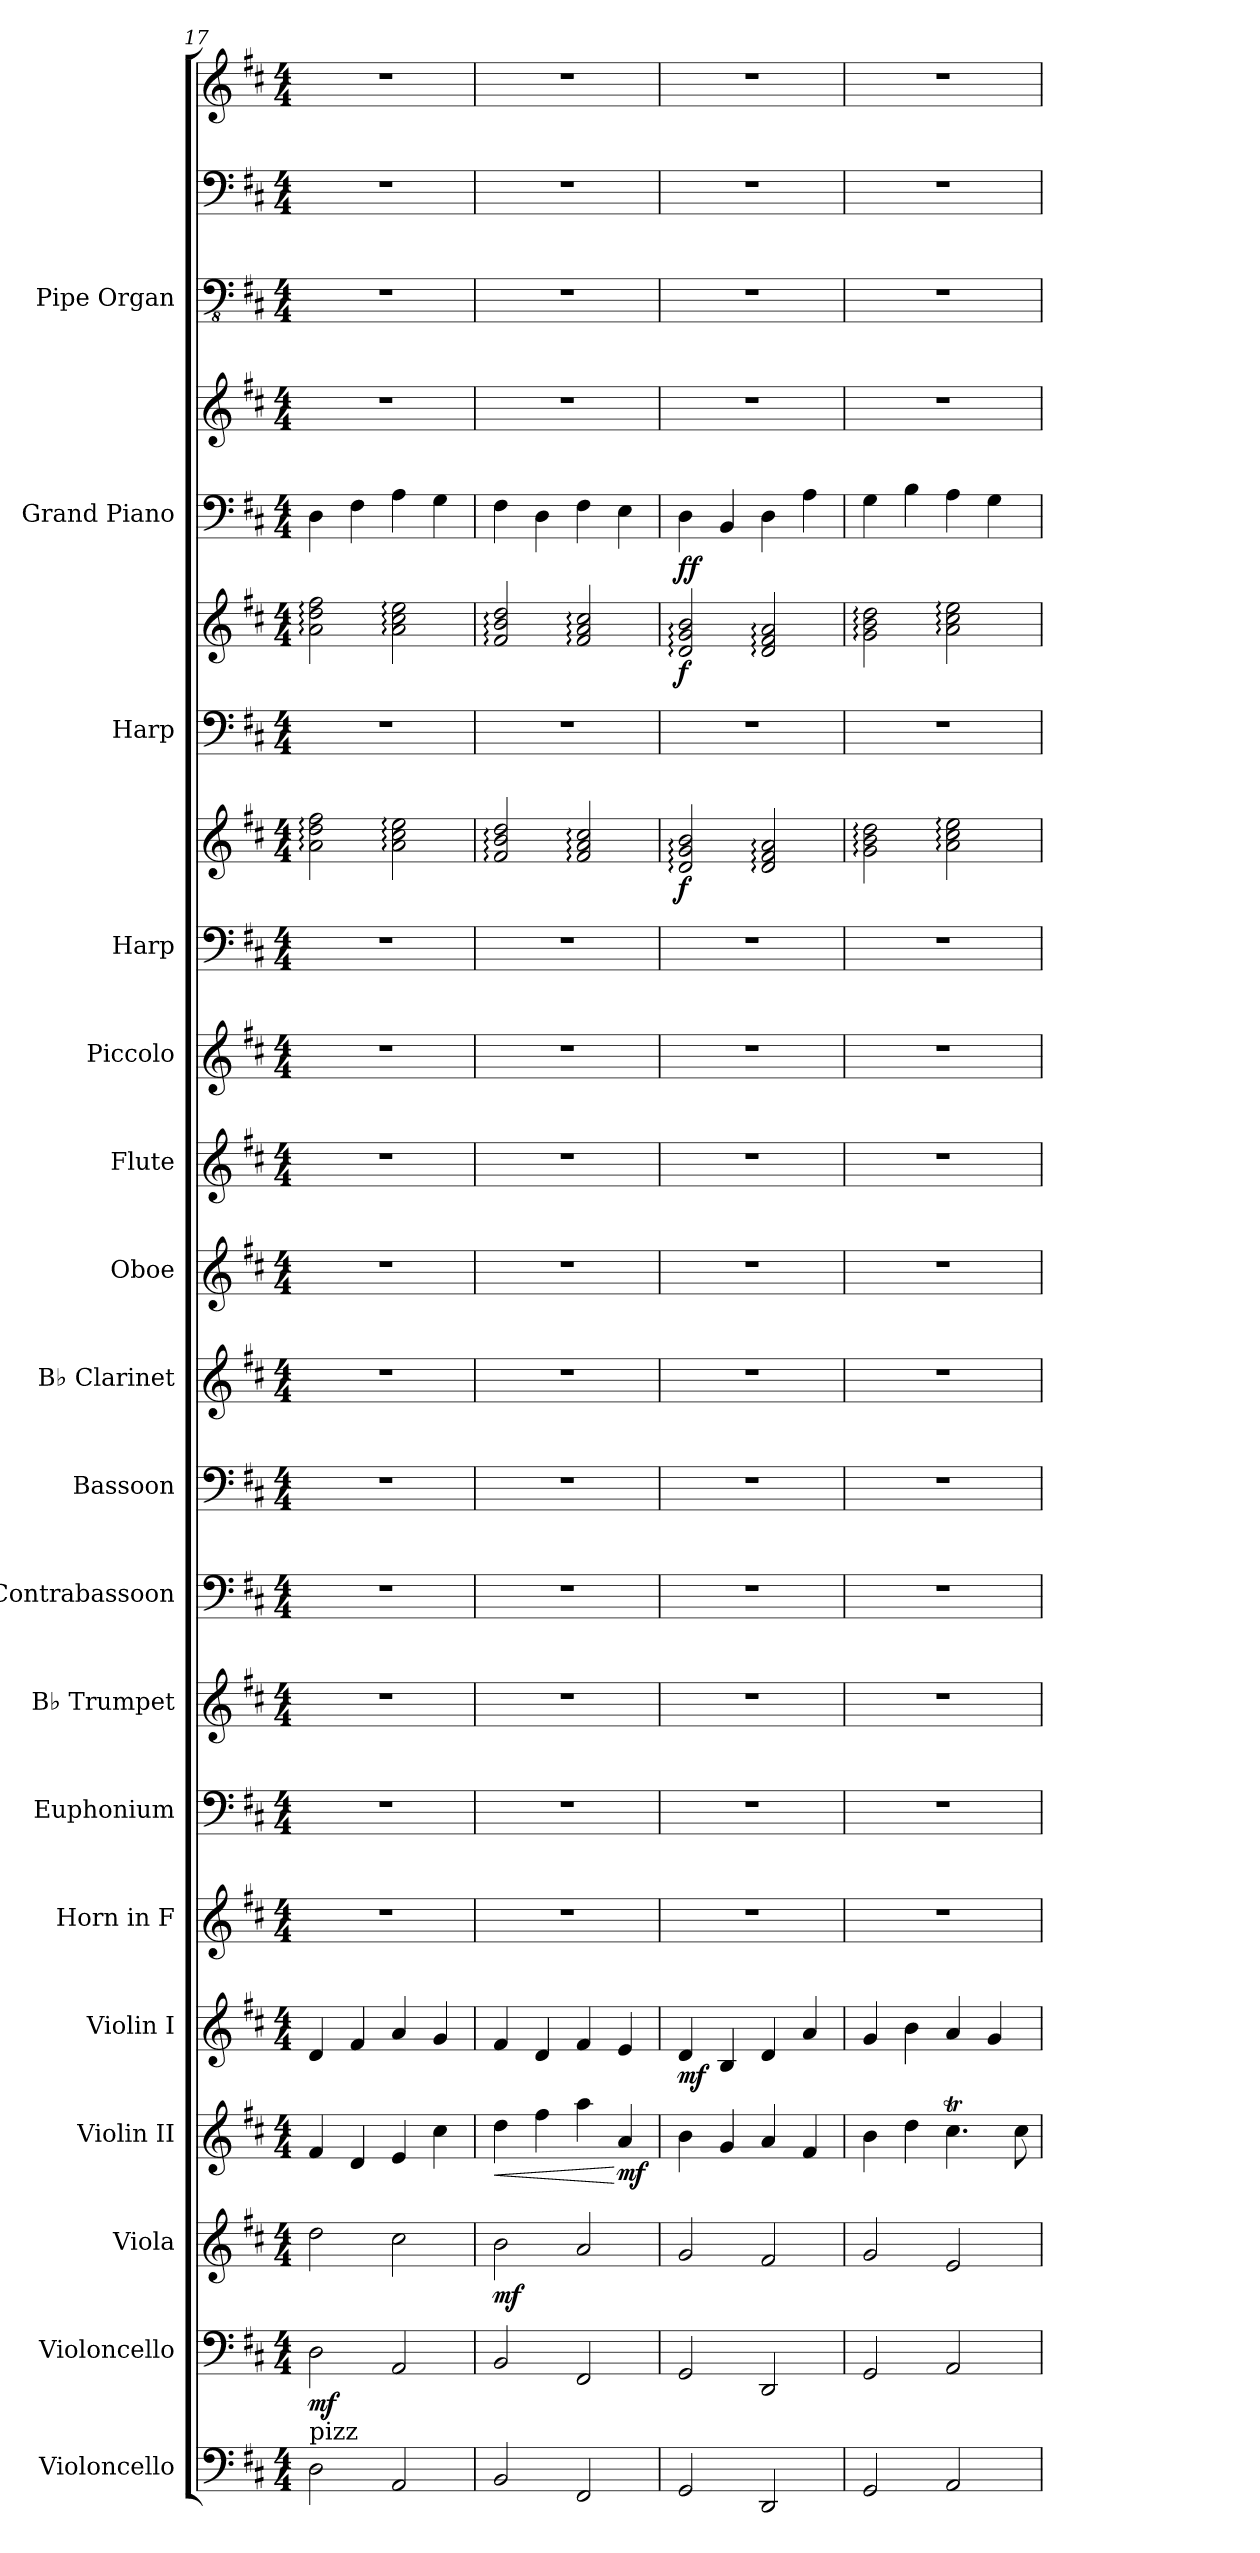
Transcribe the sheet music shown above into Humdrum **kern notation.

**kern	**kern	**dynam	**kern	**dynam	**kern	**dynam	**kern	**dynam	**kern	**kern	**kern	**kern	**kern	**kern	**kern	**kern	**kern	**kern	**kern	**dynam	**kern	**kern	**dynam	**kern	**kern	**dynam	**kern	**kern	**kern
*part18	*part17	*part17	*part16	*part16	*part15	*part15	*part14	*part14	*part13	*part12	*part11	*part10	*part9	*part8	*part7	*part6	*part5	*part4	*part4	*part4	*part3	*part3	*part3	*part2	*part2	*part2	*part1	*part1	*part1
*staff23	*staff22	*staff22	*staff21	*staff21	*staff20	*staff20	*staff19	*staff19	*staff18	*staff17	*staff16	*staff15	*staff14	*staff13	*staff12	*staff11	*staff10	*staff9	*staff8	*staff8/9	*staff7	*staff6	*staff6/7	*staff5	*staff4	*staff4/5	*staff3	*staff2	*staff1
*I"Violoncello	*I"Violoncello	*	*I"Viola	*	*I"Violin II	*	*I"Violin I	*	*I"Horn in F	*I"Euphonium	*I"B♭ Trumpet	*I"Contrabassoon	*I"Bassoon	*I"B♭ Clarinet	*I"Oboe	*I"Flute	*I"Piccolo	*I"Harp	*	*	*I"Harp	*	*	*I"Grand Piano	*	*	*I"Pipe Organ	*	*
*I'Vc.	*I'Vc	*	*I'Vla	*	*I'Vln	*	*I'Vln	*	*	*I'Euph.	*I'B♭ Tpt.	*I'Cbsn.	*I'Bsn.	*I'B♭ Cl.	*I'Ob.	*I'Fl.	*I'Picc.	*I'Hrp.	*	*	*I'Hrp.	*	*	*I'Pno.	*	*	*I'Org.	*	*
!!LO:PB:g=z
*clefF4	*clefF4	*	*clefG2	*	*clefG2	*	*clefG2	*	*clefG2	*clefF4	*clefG2	*clefF4	*clefF4	*clefG2	*clefG2	*clefG2	*clefG2	*clefF4	*clefG2	*	*clefF4	*clefG2	*	*clefF4	*clefG2	*	*clefFv4	*clefF4	*clefG2
*	*	*	*	*	*	*	*	*	*ITrd4c7	*	*ITrd1c2	*ITrd7c12	*	*ITrd1c2	*	*	*ITrd-7c-12	*	*	*	*	*	*	*	*	*	*	*	*
*k[f#c#]	*k[f#c#]	*	*k[f#c#]	*	*k[f#c#]	*	*k[f#c#]	*	*k[f#]	*k[f#c#]	*k[]	*k[f#c#]	*k[f#c#]	*k[]	*k[f#c#]	*k[f#c#]	*k[f#c#]	*k[f#c#]	*k[f#c#]	*	*k[f#c#]	*k[f#c#]	*	*k[f#c#]	*k[f#c#]	*	*k[f#c#]	*k[f#c#]	*k[f#c#]
*M4/4	*M4/4	*	*M4/4	*	*M4/4	*	*M4/4	*	*M4/4	*M4/4	*M4/4	*M4/4	*M4/4	*M4/4	*M4/4	*M4/4	*M4/4	*M4/4	*M4/4	*	*M4/4	*M4/4	*	*M4/4	*M4/4	*	*M4/4	*M4/4	*M4/4
=17	=17	=17	=17	=17	=17	=17	=17	=17	=17	=17	=17	=17	=17	=17	=17	=17	=17	=17	=17	=17	=17	=17	=17	=17	=17	=17	=17	=17	=17
!LO:TX:a:t=pizz	!	!	!	!	!	!	!	!	!	!	!	!	!	!	!	!	!	!	!	!	!	!	!	!	!	!	!	!	!
!	!	!LO:DY:b	!	!	!	!	!	!	!	!	!	!	!	!	!	!	!	!	!	!	!	!	!	!	!	!	!	!	!
2D\	2D\	mf	2dd\	.	4f#/	.	4d/	.	1r	1r	1r	1r	1r	1r	1r	1r	1r	1r	2a\: 2dd\: 2ff#\:	.	1r	2a\: 2dd\: 2ff#\:	.	4D\	1r	.	1r	1r	1r
.	.	.	.	.	4d/	.	4f#/	.	.	.	.	.	.	.	.	.	.	.	.	.	.	.	.	4F#\	.	.	.	.	.
2AA/	2AA/	.	2cc#\	.	4e/	.	4a/	.	.	.	.	.	.	.	.	.	.	.	2a\: 2cc#\: 2ee\:	.	.	2a\: 2cc#\: 2ee\:	.	4A\	.	.	.	.	.
.	.	.	.	.	4cc#\	.	4g/	.	.	.	.	.	.	.	.	.	.	.	.	.	.	.	.	4G\	.	.	.	.	.
=18	=18	=18	=18	=18	=18	=18	=18	=18	=18	=18	=18	=18	=18	=18	=18	=18	=18	=18	=18	=18	=18	=18	=18	=18	=18	=18	=18	=18	=18
!	!	!	!	!LO:DY:b	!	!LO:HP:b	!	!	!	!	!	!	!	!	!	!	!	!	!	!	!	!	!	!	!	!	!	!	!
2BB/	2BB/	.	2b\	mf	4dd\	<	4f#/	.	1r	1r	1r	1r	1r	1r	1r	1r	1r	1r	2f#/: 2b/: 2dd/:	.	1r	2f#/: 2b/: 2dd/:	.	4F#\	1r	.	1r	1r	1r
.	.	.	.	.	4ff#\	.	4d/	.	.	.	.	.	.	.	.	.	.	.	.	.	.	.	.	4D\	.	.	.	.	.
2FF#/	2FF#/	.	2a/	.	4aa\	.	4f#/	.	.	.	.	.	.	.	.	.	.	.	2f#/: 2a/: 2cc#/:	.	.	2f#/: 2a/: 2cc#/:	.	4F#\	.	.	.	.	.
!	!	!	!	!	!	!LO:DY:n=1:b	!	!	!	!	!	!	!	!	!	!	!	!	!	!	!	!	!	!	!	!	!	!	!
.	.	.	.	.	4a/	[ mf	4e/	.	.	.	.	.	.	.	.	.	.	.	.	.	.	.	.	4E\	.	.	.	.	.
=19	=19	=19	=19	=19	=19	=19	=19	=19	=19	=19	=19	=19	=19	=19	=19	=19	=19	=19	=19	=19	=19	=19	=19	=19	=19	=19	=19	=19	=19
!	!	!	!	!	!	!	!	!LO:DY:b	!	!	!	!	!	!	!	!	!	!	!	!LO:DY:b	!	!	!LO:DY:b	!	!	!LO:DY:b=2	!	!	!
2GG/	2GG/	.	2g/	.	4b\	.	4d/	mf	1r	1r	1r	1r	1r	1r	1r	1r	1r	1r	2d/: 2g/: 2b/:	f	1r	2d/: 2g/: 2b/:	f	4D\	1r	ff	1r	1r	1r
.	.	.	.	.	4g/	.	4B/	.	.	.	.	.	.	.	.	.	.	.	.	.	.	.	.	4BB/	.	.	.	.	.
2DD/	2DD/	.	2f#/	.	4a/	.	4d/	.	.	.	.	.	.	.	.	.	.	.	2d/: 2f#/: 2a/:	.	.	2d/: 2f#/: 2a/:	.	4D\	.	.	.	.	.
.	.	.	.	.	4f#/	.	4a/	.	.	.	.	.	.	.	.	.	.	.	.	.	.	.	.	4A\	.	.	.	.	.
=20	=20	=20	=20	=20	=20	=20	=20	=20	=20	=20	=20	=20	=20	=20	=20	=20	=20	=20	=20	=20	=20	=20	=20	=20	=20	=20	=20	=20	=20
2GG/	2GG/	.	2g/	.	4b\	.	4g/	.	1r	1r	1r	1r	1r	1r	1r	1r	1r	1r	2g\: 2b\: 2dd\:	.	1r	2g\: 2b\: 2dd\:	.	4G\	1r	.	1r	1r	1r
.	.	.	.	.	4dd\	.	4b\	.	.	.	.	.	.	.	.	.	.	.	.	.	.	.	.	4B\	.	.	.	.	.
2AA/	2AA/	.	2e/	.	4.cc#t\	.	4a/	.	.	.	.	.	.	.	.	.	.	.	2a\: 2cc#\: 2ee\:	.	.	2a\: 2cc#\: 2ee\:	.	4A\	.	.	.	.	.
.	.	.	.	.	.	.	4g/	.	.	.	.	.	.	.	.	.	.	.	.	.	.	.	.	4G\	.	.	.	.	.
.	.	.	.	.	8cc#\	.	.	.	.	.	.	.	.	.	.	.	.	.	.	.	.	.	.	.	.	.	.	.	.
=	=	=	=	=	=	=	=	=	=	=	=	=	=	=	=	=	=	=	=	=	=	=	=	=	=	=	=	=	=
*-	*-	*-	*-	*-	*-	*-	*-	*-	*-	*-	*-	*-	*-	*-	*-	*-	*-	*-	*-	*-	*-	*-	*-	*-	*-	*-	*-	*-	*-
